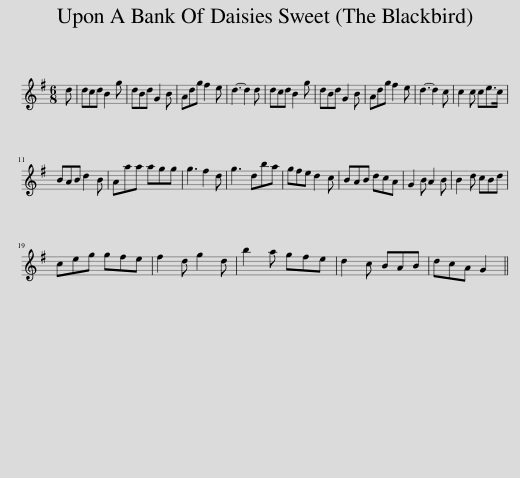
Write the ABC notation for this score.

X:1
L:1/8
M:6/8
I:linebreak $
K:G
V:1 treble
V:1
 d | dcd B2 g | dBd G2 B | Adg f2 e | d3- d2 d | %5
 dcd B2 g | dBd G2 B | Adg f2 e | d3- d2 c | c2 c ce>c |$ %10
 BAB d2 B | Aaa agg | g3 f2 d | g3 dba | gfe d2 c | %15
 BAB dcA | G2 B A2 B | B2 d cBd |$ ceg gfe | f2 d g2 d | %20
 b2 a gfe | d2 c BAB | dcA G2 || %23
